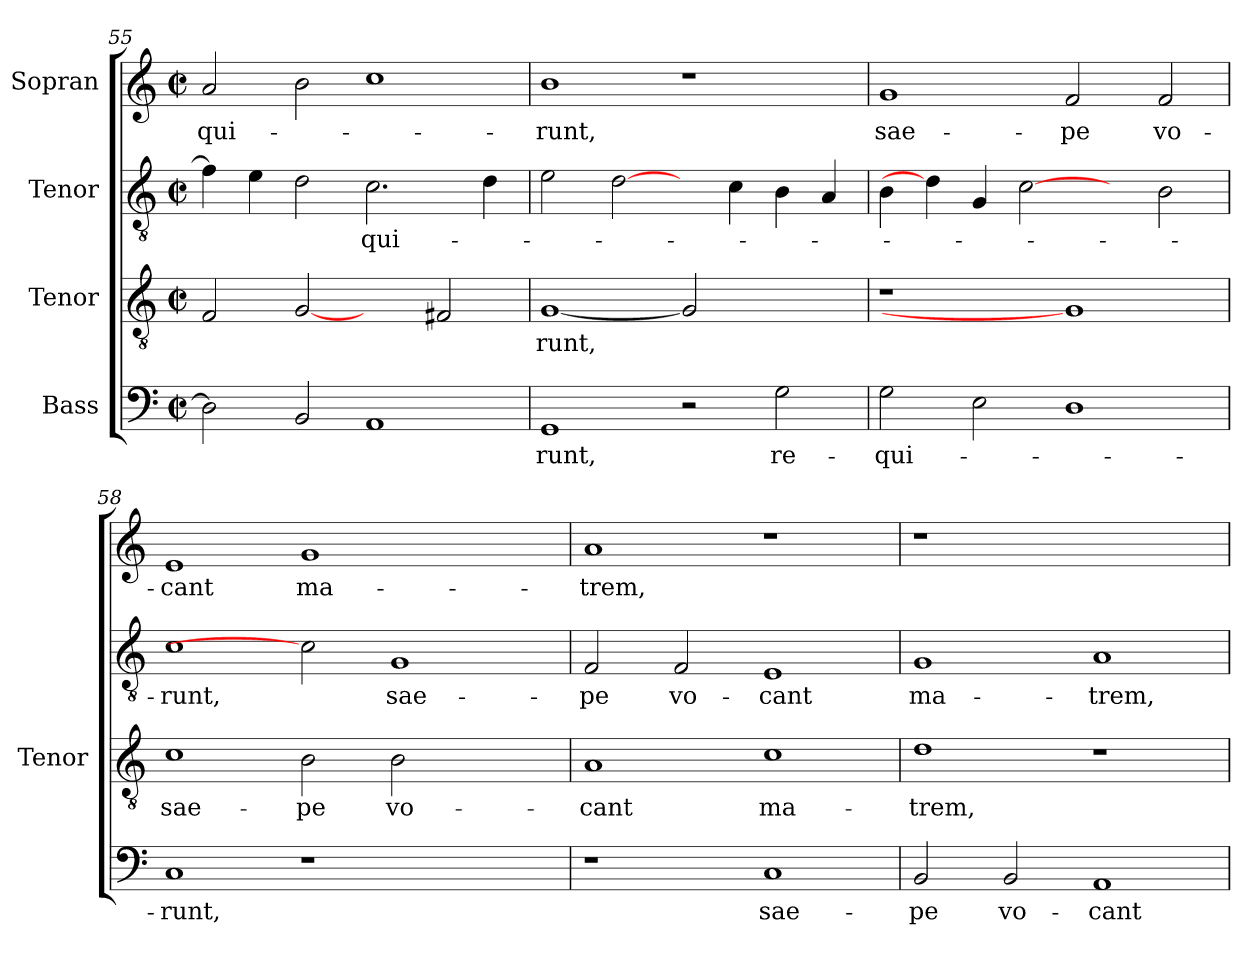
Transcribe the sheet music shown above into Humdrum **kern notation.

**kern	**text	**kern	**text	**kern	**text	**kern	**text
*part4	*part4	*part3	*part3	*part2	*part2	*part1	*part1
*staff4	*staff4	*staff3	*staff3	*staff2	*staff2	*staff1	*staff1
*I"Bass	*	*I"Tenor	*	*I"Tenor	*	*I"Sopran	*
*	*	*I'Tenor	*	*	*	*	*
*clefF4	*	*clefGv2	*	*clefGv2	*	*clefG2	*
*	*	*ITrd7c12	*	*ITrd7c12	*	*	*
*k[]	*	*k[]	*	*k[]	*	*k[]	*
*M2/2	*	*M2/2	*	*M2/2	*	*M2/2	*
*met(c|)	*	*met(c|)	*	*met(c|)	*	*met(c|)	*
=55	=55	=55	=55	=55	=55	=55	=55
!	!	!	!	!	!	!	!LO:LY:b:color=#000000
2Di\]	.	2FFi/	.	4Fi\]	.	2ai/	-qui-
.	.	.	.	4Ei\	.	.	.
2BBi/	.	[2GGi	.	2Di\	.	2bi\	.
!	!	!	!	!	!LO:LY:b:color=#000000	!	!
1AAi	.	2ryy	.	2.Ci\	-qui-	1cci	.
.	.	2FF#Xi/	.	.	.	.	.
.	.	.	.	4Di\	.	.	.
=56	=56	=56	=56	=56	=56	=56	=56
!	!LO:LY:b:color=#000000	!	!	!	!	!	!
!	!	!	!LO:LY:b:color=#000000	!	!	!	!
!	!	!	!	!	!	!	!LO:LY:b:color=#000000
1GGi	-runt,	[1GGi	-runt,	2Ei\	.	1bi	-runt,
.	.	.	.	[2Di\	.	.	.
2r	.	2GGi]	.	4ryy	.	1r	.
.	.	.	.	4Ci\	.	.	.
!	!LO:LY:b:color=#000000	!	!	!	!	!	!
2Gi\	re-	2ryy	.	4BBi\	.	.	.
.	.	.	.	4AAi/	.	.	.
!!LO:LB:g=z
=57	=57	=57	=57	=57	=57	=57	=57
!	!LO:LY:b:color=#000000	!LO:N:vis=1	!	!	!	!	!
!	!	!	!	!	!	!	!LO:LY:b:color=#000000
2Gi\	-qui-	1r	.	4BBi\	.	1gi	sae-
.	.	.	.	4Di\]	.	.	.
2Ei\	.	.	.	4GGi/	.	.	.
.	.	.	.	[2Ci	.	.	.
!	!	!	!	!	!	!	!LO:LY:b:color=#000000
1Di	.	1GGi]	.	.	.	2fi/	-pe
.	.	.	.	4ryy	.	.	.
!	!	!	!	!	!	!	!LO:LY:b:color=#000000
.	.	.	.	2BBi\	.	2fi/	vo-
=58	=58	=58	=58	=58	=58	=58	=58
!	!LO:LY:b:color=#000000	!	!	!	!	!	!
!	!	!	!LO:LY:b:color=#000000	!	!	!	!
!	!	!	!	!	!LO:LY:b:color=#000000	!	!
!	!	!	!	!	!	!	!LO:LY:b:color=#000000
1Ci	-runt,	1Ci	sae-	1Ci	-runt,	1ei	-cant
!	!	!	!LO:LY:b:color=#000000	!	!	!	!
!	!	!	!	!	!	!	!LO:LY:b:color=#000000
1r	.	2BBi\	-pe	2Ci]	.	1gi	ma-
!	!	!	!LO:LY:b:color=#000000	!	!	!	!
!	!	!	!	!	!LO:LY:b:color=#000000	!	!
.	.	2BBi\	vo-	1GGi	sae-	.	.
2ryy	.	2ryy	.	.	.	2ryy	.
=59	=59	=59	=59	=59	=59	=59	=59
!	!	!	!LO:LY:b:color=#000000	!	!	!	!
!	!	!	!	!	!LO:LY:b:color=#000000	!	!
!	!	!	!	!	!	!	!LO:LY:b:color=#000000
1r	.	1AAi	-cant	2FFi/	-pe	1ai	-trem,
!	!	!	!	!	!LO:LY:b:color=#000000	!	!
.	.	.	.	2FFi/	vo-	.	.
!	!LO:LY:b:color=#000000	!	!	!	!	!	!
!	!	!	!LO:LY:b:color=#000000	!	!	!	!
!	!	!	!	!	!LO:LY:b:color=#000000	!	!
1Ci	sae-	1Ci	ma-	1EEi	-cant	1r	.
=60	=60	=60	=60	=60	=60	=60	=60
!	!LO:LY:b:color=#000000	!	!	!	!	!	!
!	!	!	!LO:LY:b:color=#000000	!	!	!	!
!	!	!	!	!	!LO:LY:b:color=#000000	!LO:N:vis=1	!
2BBi/	-pe	1Di	-trem,	1GGi	ma-	1r	.
!	!LO:LY:b:color=#000000	!	!	!	!	!	!
2BBi/	vo-	.	.	.	.	.	.
!	!LO:LY:b:color=#000000	!	!	!	!	!	!
!	!	!	!	!	!LO:LY:b:color=#000000	!	!
1AAi	-cant	1r	.	1AAi	-trem,	1ryy	.
=	=	=	=	=	=	=	=
*-	*-	*-	*-	*-	*-	*-	*-
